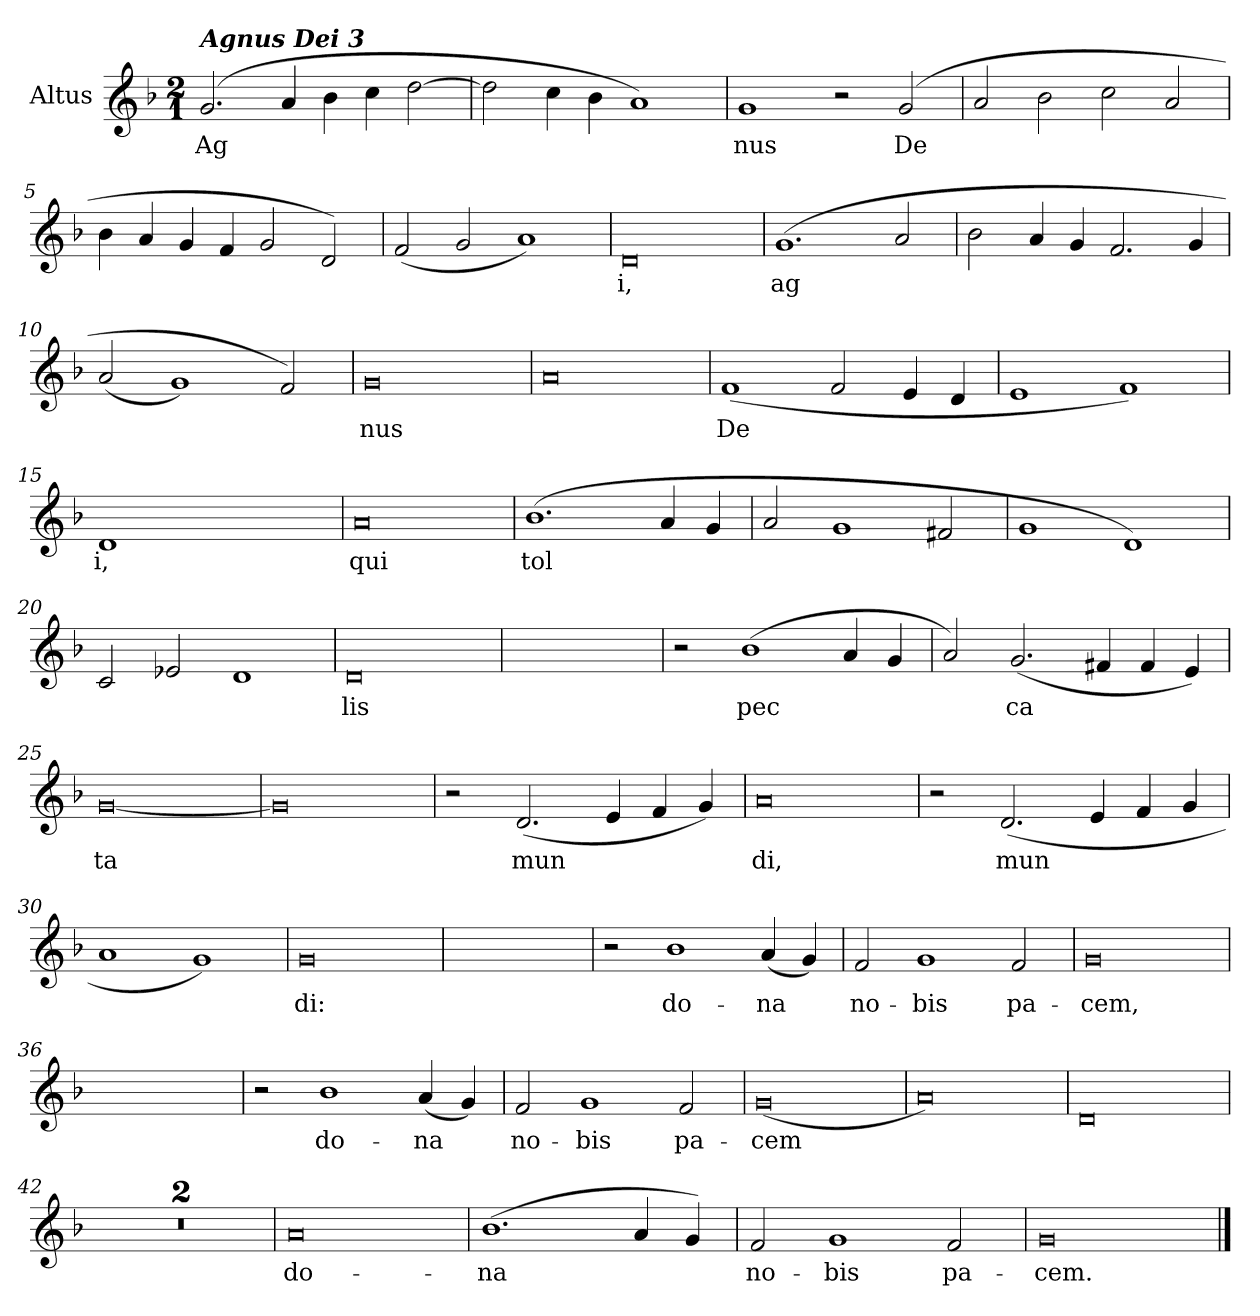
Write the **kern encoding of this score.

**kern	**text
*part1	*part1
*staff1	*staff1
*I"Altus	*
*I'A	*
*clefG2	*
*k[b-]	*
*M2/1	*
=1	=1
!LO:TX:a:Bi:t=Agnus Dei 3	!
!	!LO:LY:b
(2.g/	Ag
4a/	.
4b-\	.
4cc\	.
[2dd\	.
=2	=2
2dd\]	.
4cc\	.
4b-\	.
1a)	.
=3	=3
!	!LO:LY:b
1g	nus
2r	.
!	!LO:LY:b
(2g/	De
=4	=4
2a/	.
2b-\	.
2cc\	.
2a/	.
!!LO:LB:g=z
=5	=5
4b-\	.
4a/	.
4g/	.
4f/	.
2g/	.
2d/)	.
!!LO:LB:g=z
=6	=6
(2f/	.
2g/	.
1a)	.
=7	=7
!	!LO:LY:b
0d	i,
=8	=8
!	!LO:LY:b
(1.g	ag
2a/	.
=9	=9
2b-\	.
4a/	.
4g/	.
2.f/	.
4g/	.
=10	=10
(2a/	.
1g)	.
2f/)	.
=11	=11
!	!LO:LY:b
0g	nus
!!LO:LB:g=z
=12	=12
!	!LO:LY:b
0a	_
=13	=13
!	!LO:LY:b
(1f	De
2f/	.
4e/	.
4d/	.
=14	=14
1e	.
1f)	.
=15	=15
!	!LO:LY:b
1d	i,
2ryy	.
2ryy	.
=16	=16
!	!LO:LY:b
0a	qui
!!LO:LB:g=z
=17	=17
!	!LO:LY:b
(1.b-	tol
4a/	.
4g/	.
=18	=18
2a/	.
1g	.
2f#X/	.
=19	=19
1g	.
1d)	.
=20	=20
2c/	.
2e-X/	.
1d	.
=21	=21
!	!LO:LY:b
0d	lis
!!LO:LB:g=z
=22	=22
0ryy	.
=23	=23
2r	.
!	!LO:LY:b
(1b-	pec
4a/	.
4g/	.
=24	=24
2a/)	.
!	!LO:LY:b
(2.g/	ca
4f#X/	.
4f#/	.
4e/)	.
=25	=25
!	!LO:LY:b
[0g	ta
=26	=26
0g]	.
=27	=27
2r	.
!	!LO:LY:b
(2.d/	mun
4e/	.
4f/	.
4g/)	.
!!LO:LB:g=z
=28	=28
!	!LO:LY:b
0a	di,
=29	=29
2r	.
!	!LO:LY:b
(2.d/	mun
4e/	.
4f/	.
4g/	.
=30	=30
1a	.
1g)	.
=31	=31
!	!LO:LY:b
0g	di:
=32	=32
0ryy	.
=33	=33
2r	.
!	!LO:LY:b
1b-	do-
!	!LO:LY:b
(4a/	na
4g/)	.
!!LO:LB:g=z
=34	=34
!	!LO:LY:b
2f/	no-
!	!LO:LY:b
1g	bis
!	!LO:LY:b
2f/	pa-
=35	=35
!	!LO:LY:b
0g	cem,
=36	=36
0ryy	.
=37	=37
2r	.
!	!LO:LY:b
1b-	do-
!	!LO:LY:b
(4a/	na
4g/)	.
=38	=38
!	!LO:LY:b
2f/	no-
!	!LO:LY:b
1g	bis
!	!LO:LY:b
2f/	pa-
=39	=39
!	!LO:LY:b
(0g	cem
!!LO:LB:g=z
=40	=40
0a)	.
!!LO:LB:g=z
=41	=41
!	!LO:LY:b
0d	_
=42	=42
0ryy	.
=43	=43
0ryy	.
=44	=44
!	!LO:LY:b
0a	do-
=45	=45
!	!LO:LY:b
(1.b-	na
4a/	.
4g/)	.
=46	=46
!	!LO:LY:b
2f/	no-
!	!LO:LY:b
1g	bis
!	!LO:LY:b
2f/	pa-
=47	=47
!	!LO:LY:b
0g>	cem.
==	==
*-	*-
